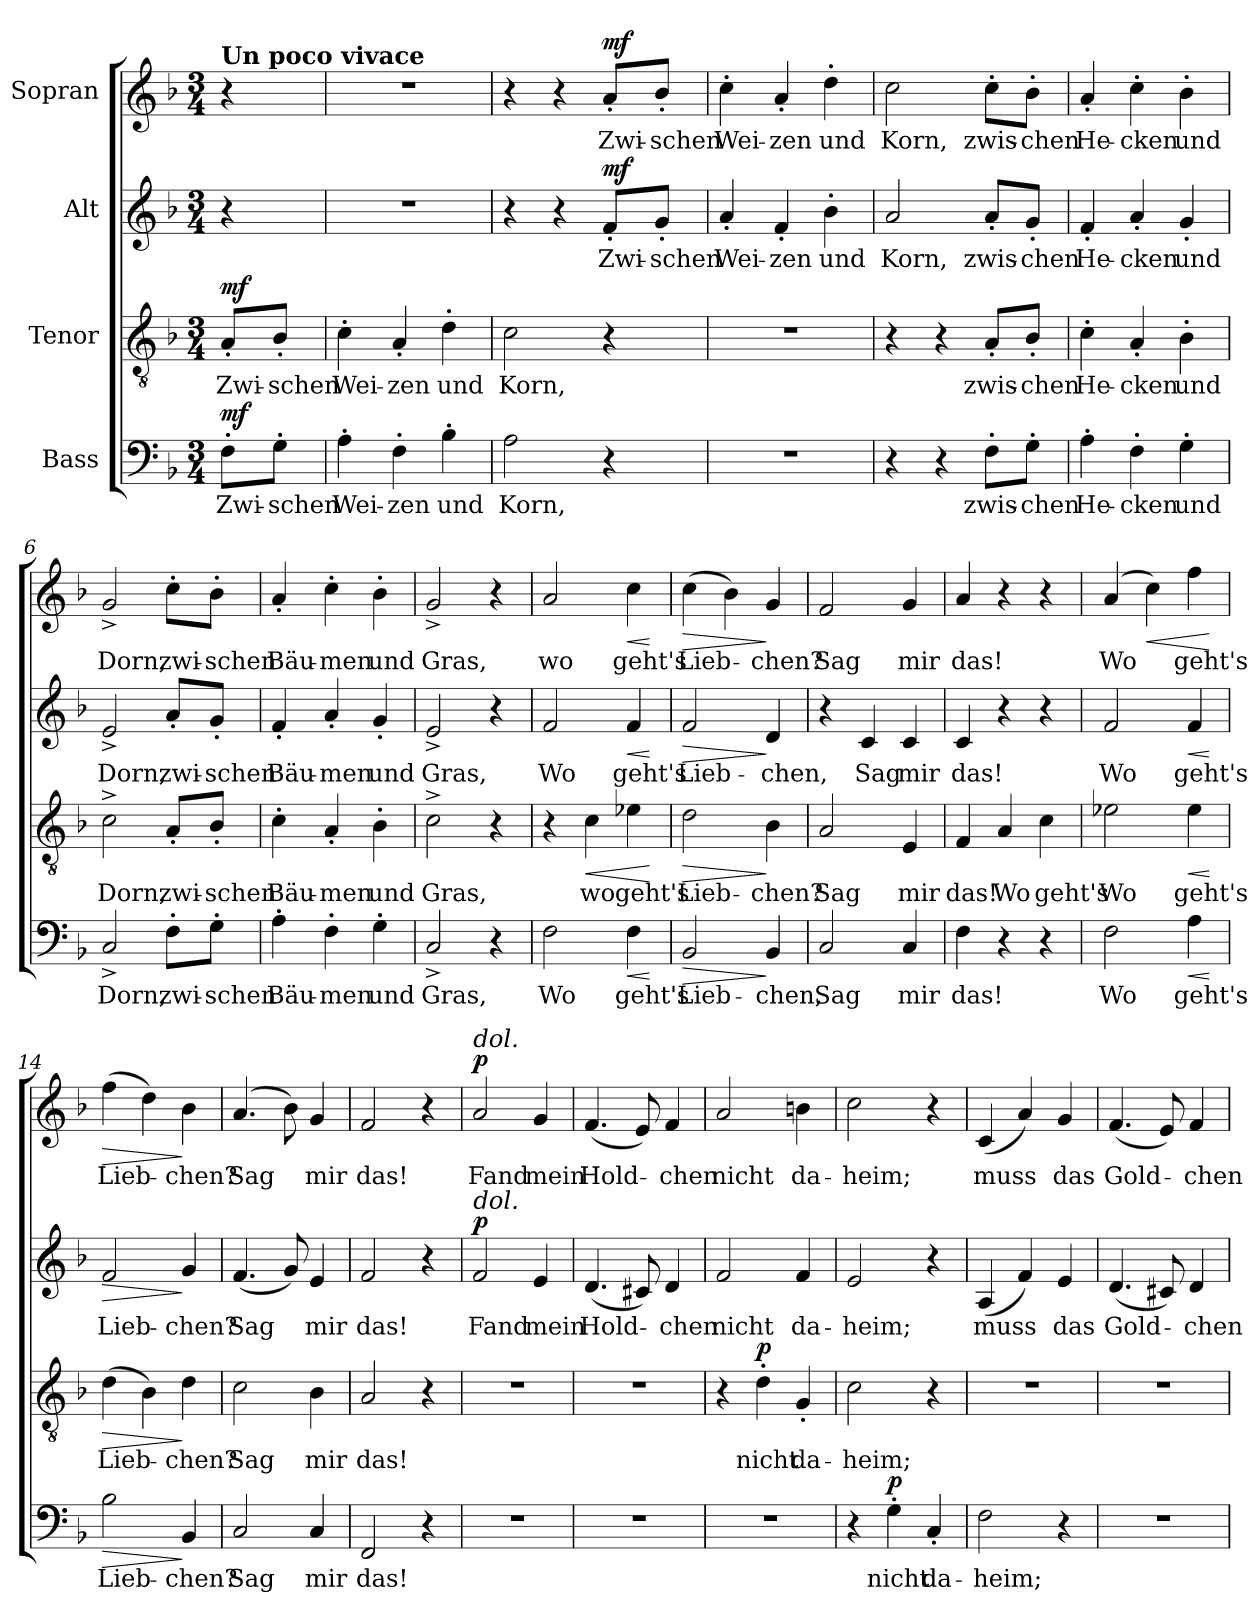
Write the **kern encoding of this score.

**kern	**text	**dynam	**kern	**text	**dynam	**kern	**text	**dynam	**kern	**text	**dynam
*part4	*part4	*part4	*part3	*part3	*part3	*part2	*part2	*part2	*part1	*part1	*part1
*staff4	*staff4	*staff4	*staff3	*staff3	*staff3	*staff2	*staff2	*staff2	*staff1	*staff1	*staff1
*I"Bass	*	*	*I"Tenor	*	*	*I"Alt	*	*	*I"Sopran	*	*
*clefF4	*	*	*clefGv2	*	*	*clefG2	*	*	*clefG2	*	*
*k[b-]	*	*	*k[b-]	*	*	*k[b-]	*	*	*k[b-]	*	*
*M3/4	*	*	*M3/4	*	*	*M3/4	*	*	*M3/4	*	*
*MM120	*	*	*MM120	*	*	*MM120	*	*	*MM120	*	*
=	=	=	=	=	=	=	=	=	=	=	=
!	!	!	!	!	!	!	!	!	!LO:TX:a:B:t=Un poco vivace	!	!
!	!LO:LY:b	!LO:DY:a	!	!LO:LY:b	!LO:DY:a	!	!	!	!	!	!
8F'\L	Zwi-	mf	8A'/L	Zwi-	mf	4r	.	.	4r	.	.
!	!LO:LY:b	!	!	!LO:LY:b	!	!	!	!	!	!	!
8G'\J	-schen	.	8B-'/J	-schen	.	.	.	.	.	.	.
=1	=1	=1	=1	=1	=1	=1	=1	=1	=1	=1	=1
!	!LO:LY:b	!	!	!LO:LY:b	!	!	!	!	!	!	!
4A'\	Wei-	.	4c'\	Wei-	.	2.r	.	.	2.r	.	.
!	!LO:LY:b	!	!	!LO:LY:b	!	!	!	!	!	!	!
4F'\	-zen	.	4A'/	-zen	.	.	.	.	.	.	.
!	!LO:LY:b	!	!	!LO:LY:b	!	!	!	!	!	!	!
4B-'\	und	.	4d'\	und	.	.	.	.	.	.	.
=2	=2	=2	=2	=2	=2	=2	=2	=2	=2	=2	=2
!	!LO:LY:b	!	!	!LO:LY:b	!	!	!	!	!	!	!
2A\	Korn,	.	2c\	Korn,	.	4r	.	.	4r	.	.
.	.	.	.	.	.	4r	.	.	4r	.	.
!	!	!	!	!	!	!	!LO:LY:b	!LO:DY:a	!	!LO:LY:b	!LO:DY:a
4r	.	.	4r	.	.	8f'/L	Zwi-	mf	8a'/L	Zwi-	mf
!	!	!	!	!	!	!	!LO:LY:b	!	!	!LO:LY:b	!
.	.	.	.	.	.	8g'/J	-schen	.	8b-'/J	-schen	.
=3	=3	=3	=3	=3	=3	=3	=3	=3	=3	=3	=3
!	!	!	!	!	!	!	!LO:LY:b	!	!	!LO:LY:b	!
2.r	.	.	2.r	.	.	4a'/	Wei-	.	4cc'\	Wei-	.
!	!	!	!	!	!	!	!LO:LY:b	!	!	!LO:LY:b	!
.	.	.	.	.	.	4f'/	-zen	.	4a'/	-zen	.
!	!	!	!	!	!	!	!LO:LY:b	!	!	!LO:LY:b	!
.	.	.	.	.	.	4b-'\	und	.	4dd'\	und	.
=4	=4	=4	=4	=4	=4	=4	=4	=4	=4	=4	=4
!	!	!	!	!	!	!	!LO:LY:b	!	!	!LO:LY:b	!
4r	.	.	4r	.	.	2a/	Korn,	.	2cc\	Korn,	.
4r	.	.	4r	.	.	.	.	.	.	.	.
!	!LO:LY:b	!	!	!LO:LY:b	!	!	!LO:LY:b	!	!	!LO:LY:b	!
8F'\L	zwis-	.	8A'/L	zwis-	.	8a'/L	zwis-	.	8cc'\L	zwis-	.
!	!LO:LY:b	!	!	!LO:LY:b	!	!	!LO:LY:b	!	!	!LO:LY:b	!
8G'\J	-chen	.	8B-'/J	-chen	.	8g'/J	-chen	.	8b-'\J	-chen	.
!!LO:LB:g=z
=5	=5	=5	=5	=5	=5	=5	=5	=5	=5	=5	=5
!	!LO:LY:b	!	!	!LO:LY:b	!	!	!LO:LY:b	!	!	!LO:LY:b	!
4A'\	He-	.	4c'\	He-	.	4f'/	He-	.	4a'/	He-	.
!	!LO:LY:b	!	!	!LO:LY:b	!	!	!LO:LY:b	!	!	!LO:LY:b	!
4F'\	-cken	.	4A'/	-cken	.	4a'/	-cken	.	4cc'\	-cken	.
!	!LO:LY:b	!	!	!LO:LY:b	!	!	!LO:LY:b	!	!	!LO:LY:b	!
4G'\	und	.	4B-'\	und	.	4g'/	und	.	4b-'\	und	.
=6	=6	=6	=6	=6	=6	=6	=6	=6	=6	=6	=6
!	!LO:LY:b	!	!	!LO:LY:b	!	!	!LO:LY:b	!	!	!LO:LY:b	!
2C^/	Dorn,	.	2c^\	Dorn,	.	2e^/	Dorn,	.	2g^/	Dorn,	.
!	!LO:LY:b	!	!	!LO:LY:b	!	!	!LO:LY:b	!	!	!LO:LY:b	!
8F'\L	zwi-	.	8A'/L	zwi-	.	8a'/L	zwi-	.	8cc'\L	zwi-	.
!	!LO:LY:b	!	!	!LO:LY:b	!	!	!LO:LY:b	!	!	!LO:LY:b	!
8G'\J	-schen	.	8B-'/J	-schen	.	8g'/J	-schen	.	8b-'\J	-schen	.
=7	=7	=7	=7	=7	=7	=7	=7	=7	=7	=7	=7
!	!LO:LY:b	!	!	!LO:LY:b	!	!	!LO:LY:b	!	!	!LO:LY:b	!
4A'\	Bäu-	.	4c'\	Bäu-	.	4f'/	Bäu-	.	4a'/	Bäu-	.
!	!LO:LY:b	!	!	!LO:LY:b	!	!	!LO:LY:b	!	!	!LO:LY:b	!
4F'\	-men	.	4A'/	-men	.	4a'/	-men	.	4cc'\	-men	.
!	!LO:LY:b	!	!	!LO:LY:b	!	!	!LO:LY:b	!	!	!LO:LY:b	!
4G'\	und	.	4B-'\	und	.	4g'/	und	.	4b-'\	und	.
=8	=8	=8	=8	=8	=8	=8	=8	=8	=8	=8	=8
!	!LO:LY:b	!	!	!LO:LY:b	!	!	!LO:LY:b	!	!	!LO:LY:b	!
2C^/	Gras,	.	2c^\	Gras,	.	2e^/	Gras,	.	2g^/	Gras,	.
4r	.	.	4r	.	.	4r	.	.	4r	.	.
=9	=9	=9	=9	=9	=9	=9	=9	=9	=9	=9	=9
!	!LO:LY:b	!	!	!	!	!	!LO:LY:b	!	!	!LO:LY:b	!
2F\	Wo	.	4r	.	.	2f/	Wo	.	2a/	wo	.
!	!	!	!	!LO:LY:b	!LO:HP:b	!	!	!	!	!	!
.	.	.	4c\	wo	<	.	.	.	.	.	.
!	!LO:LY:b	!LO:HP:b	!	!LO:LY:b	!	!	!LO:LY:b	!LO:HP:b	!	!LO:LY:b	!LO:HP:b
4F\	geht's	<	4e-X\	geht's	.	4f/	geht's	<	4cc\	geht's	<
.	.	[	.	.	[	.	.	[	.	.	[
=10	=10	=10	=10	=10	=10	=10	=10	=10	=10	=10	=10
!	!LO:LY:b	!LO:HP:b	!	!LO:LY:b	!LO:HP:b	!	!LO:LY:b	!LO:HP:b	!	!LO:LY:b	!LO:HP:b
2BB-/	Lieb-	>	2d\	Lieb-	>	2f/	Lieb-	>	(4cc\	Lieb-	>
.	.	.	.	.	.	.	.	.	4b-\)	.	.
!	!LO:LY:b	!	!	!LO:LY:b	!	!	!LO:LY:b	!	!	!LO:LY:b	!
4BB-/	-chen,	]	4B-\	-chen?	]	4d/	-chen,	]	4g/	-chen?	]
!!LO:LB:g=z
=11	=11	=11	=11	=11	=11	=11	=11	=11	=11	=11	=11
!	!LO:LY:b	!	!	!LO:LY:b	!	!	!	!	!	!LO:LY:b	!
2C/	Sag	.	2A/	Sag	.	4r	.	.	2f/	Sag	.
!	!	!	!	!	!	!	!LO:LY:b	!	!	!	!
.	.	.	.	.	.	4c/	Sag	.	.	.	.
!	!LO:LY:b	!	!	!LO:LY:b	!	!	!LO:LY:b	!	!	!LO:LY:b	!
4C/	mir	.	4E/	mir	.	4c/	mir	.	4g/	mir	.
=12	=12	=12	=12	=12	=12	=12	=12	=12	=12	=12	=12
!	!LO:LY:b	!	!	!LO:LY:b	!	!	!LO:LY:b	!	!	!LO:LY:b	!
4F\	das!	.	4F/	das!	.	4c/	das!	.	4a/	das!	.
!	!	!	!	!LO:LY:b	!	!	!	!	!	!	!
4r	.	.	4A/	Wo	.	4r	.	.	4r	.	.
!	!	!	!	!LO:LY:b	!	!	!	!	!	!	!
4r	.	.	4c\	geht's	.	4r	.	.	4r	.	.
=13	=13	=13	=13	=13	=13	=13	=13	=13	=13	=13	=13
!	!LO:LY:b	!	!	!LO:LY:b	!	!	!LO:LY:b	!	!	!LO:LY:b	!
2F\	Wo	.	2e-X\	Wo	.	2f/	Wo	.	(4a/	-Wo	.
!	!	!	!	!	!	!	!	!	!	!	!LO:HP:b
.	.	.	.	.	.	.	.	.	4cc\)	.	<
!	!LO:LY:b	!LO:HP:b	!	!LO:LY:b	!LO:HP:b	!	!LO:LY:b	!LO:HP:b	!	!LO:LY:b	!
4A\	geht's	<	4e-\	geht's	<	4f/	geht's	<	4ff\	geht's	.
.	.	[	.	.	[	.	.	[	.	.	[
=14	=14	=14	=14	=14	=14	=14	=14	=14	=14	=14	=14
!	!LO:LY:b	!LO:HP:b	!	!LO:LY:b	!LO:HP:b	!	!LO:LY:b	!LO:HP:b	!	!LO:LY:b	!LO:HP:b
2B-\	Lieb-	>	(4d\	Lieb-	>	2f/	Lieb-	>	(4ff\	Lieb-	>
.	.	.	4B-\)	.	.	.	.	.	4dd\)	.	.
!	!LO:LY:b	!	!	!LO:LY:b	!	!	!LO:LY:b	!	!	!LO:LY:b	!
4BB-/	-chen?	]	4d\	-chen?	]	4g/	-chen?	]	4b-\	-chen?	]
=15	=15	=15	=15	=15	=15	=15	=15	=15	=15	=15	=15
!	!LO:LY:b	!	!	!LO:LY:b	!	!	!LO:LY:b	!	!	!LO:LY:b	!
2C/	Sag	.	2c\	Sag	.	(4.f/	Sag	.	(4.a/	Sag	.
.	.	.	.	.	.	8g/)	.	.	8b-\)	.	.
!	!LO:LY:b	!	!	!LO:LY:b	!	!	!LO:LY:b	!	!	!LO:LY:b	!
4C/	mir	.	4B-\	mir	.	4e/	mir	.	4g/	mir	.
=16	=16	=16	=16	=16	=16	=16	=16	=16	=16	=16	=16
!	!LO:LY:b	!	!	!LO:LY:b	!	!	!LO:LY:b	!	!	!LO:LY:b	!
2FF/	das!	.	2A/	das!	.	2f/	das!	.	2f/	das!	.
4r	.	.	4r	.	.	4r	.	.	4r	.	.
!!LO:PB:g=z
=17	=17	=17	=17	=17	=17	=17	=17	=17	=17	=17	=17
!	!	!	!	!	!	!	!	!	!LO:TX:a:i:t=dol.	!	!
!	!	!	!	!	!	!LO:TX:a:i:t=dol.	!	!	!	!	!
!	!	!	!	!	!	!	!LO:LY:b	!LO:DY:a	!	!LO:LY:b	!LO:DY:a
2.r	.	.	2.r	.	.	2f/	Fand	p	2a/	Fand	p
!	!	!	!	!	!	!	!LO:LY:b	!	!	!LO:LY:b	!
.	.	.	.	.	.	4e/	mein	.	4g/	mein	.
=18	=18	=18	=18	=18	=18	=18	=18	=18	=18	=18	=18
!	!	!	!	!	!	!	!LO:LY:b	!	!	!LO:LY:b	!
2.r	.	.	2.r	.	.	(4.d/	Hold-	.	(4.f/	Hold-	.
.	.	.	.	.	.	8c#X/)	.	.	8e/)	.	.
!	!	!	!	!	!	!	!LO:LY:b	!	!	!LO:LY:b	!
.	.	.	.	.	.	4d/	-chen	.	4f/	-chen	.
=19	=19	=19	=19	=19	=19	=19	=19	=19	=19	=19	=19
!	!	!	!	!	!	!	!LO:LY:b	!	!	!LO:LY:b	!
2.r	.	.	4r	.	.	2f/	nicht	.	2a/	nicht	.
!	!	!	!	!LO:LY:b	!LO:DY:a	!	!	!	!	!	!
.	.	.	4d'\	nicht	p	.	.	.	.	.	.
!	!	!	!	!LO:LY:b	!	!	!LO:LY:b	!	!	!LO:LY:b	!
.	.	.	4G'/	da-	.	4f/	da-	.	4bn\	da-	.
=20	=20	=20	=20	=20	=20	=20	=20	=20	=20	=20	=20
!	!	!	!	!LO:LY:b	!	!	!LO:LY:b	!	!	!LO:LY:b	!
4r	.	.	2c\	-heim;	.	2e/	-heim;	.	2cc\	-heim;	.
!	!LO:LY:b	!LO:DY:a	!	!	!	!	!	!	!	!	!
4G'\	nicht	p	.	.	.	.	.	.	.	.	.
!	!LO:LY:b	!	!	!	!	!	!	!	!	!	!
4C'/	da-	.	4r	.	.	4r	.	.	4r	.	.
=21	=21	=21	=21	=21	=21	=21	=21	=21	=21	=21	=21
!	!LO:LY:b	!	!	!	!	!	!LO:LY:b	!	!	!LO:LY:b	!
2F\	-heim;	.	2.r	.	.	(4A/	muss	.	(4c/	muss	.
.	.	.	.	.	.	4f/)	.	.	4a/)	.	.
!	!	!	!	!	!	!	!LO:LY:b	!	!	!LO:LY:b	!
4r	.	.	.	.	.	4e/	das	.	4g/	das	.
=22	=22	=22	=22	=22	=22	=22	=22	=22	=22	=22	=22
!	!	!	!	!	!	!	!LO:LY:b	!	!	!LO:LY:b	!
2.r	.	.	2.r	.	.	(4.d/	Gold-	.	(4.f/	Gold-	.
.	.	.	.	.	.	8c#X/)	.	.	8e/)	.	.
!	!	!	!	!	!	!	!LO:LY:b	!	!	!LO:LY:b	!
.	.	.	.	.	.	4d/	-chen	.	4f/	-chen	.
=	=	=	=	=	=	=	=	=	=	=	=
*-	*-	*-	*-	*-	*-	*-	*-	*-	*-	*-	*-
